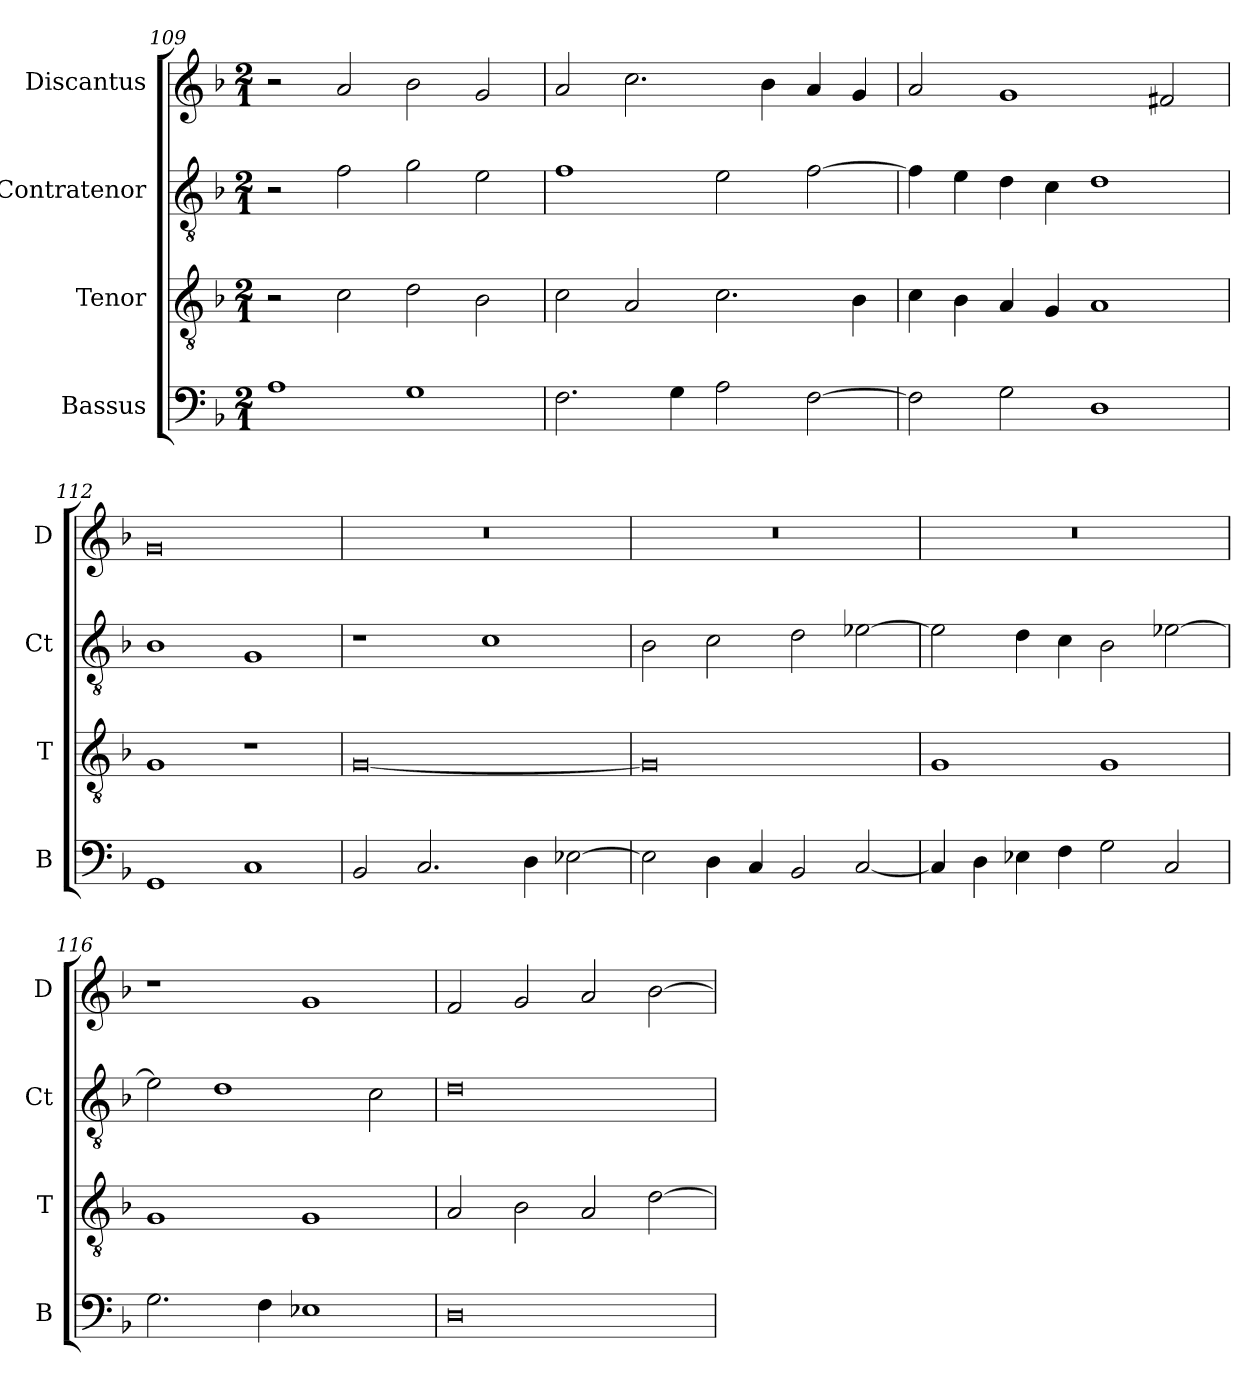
**kern	**kern	**kern	**kern
*part4	*part3	*part2	*part1
*staff4	*staff3	*staff2	*staff1
*I"Bassus	*I"Tenor	*I"Contratenor	*I"Discantus
*I'B	*I'T	*I'Ct	*I'D
*clefF4	*clefGv2	*clefGv2	*clefG2
*k[b-]	*k[b-]	*k[b-]	*k[b-]
*M2/1	*M2/1	*M2/1	*M2/1
=109	=109	=109	=109
1A	2r	2r	2r
.	2c\	2f\	2a/
1G	2d\	2g\	2b-\
.	2B-\	2e\	2g/
=110	=110	=110	=110
2.F\	2c\	1f	2a/
.	2A/	.	2.cc\
4G\	.	.	.
2A\	2.c\	2e\	.
.	.	.	4b-\
[2F\	.	[2f\	4a/
.	4B-\	.	4g/
=111	=111	=111	=111
2F\]	4c\	4f\]	2a/
.	4B-\	4e\	.
2G\	4A/	4d\	1g
.	4G/	4c\	.
1D	1A	1d	.
.	.	.	2f#X/
=112	=112	=112	=112
1GG	1G	1B-	0g
1C	1r	1G	.
=113	=113	=113	=113
2BB-/	[0G	1r	0r
2.C/	.	.	.
.	.	1c	.
4D\	.	.	.
[2E-X\	.	.	.
=114	=114	=114	=114
2E-\]	0G]	2B-\	0r
4D\	.	2c\	.
4C/	.	.	.
2BB-/	.	2d\	.
[2C/	.	[2e-X\	.
=115	=115	=115	=115
4C/]	1G	2e-\]	0r
4D\	.	.	.
4E-X\	.	4d\	.
4F\	.	4c\	.
2G\	1G	2B-\	.
2C/	.	[2e-X\	.
=116	=116	=116	=116
2.G\	1G	2e-\]	1r
.	.	1d	.
4F\	.	.	.
1E-X	1G	.	1g
.	.	2c\	.
=117	=117	=117	=117
0D	2A/	0d	2f/
.	2B-\	.	2g/
.	2A/	.	2a/
.	[2d\	.	[2b-\
=	=	=	=
*-	*-	*-	*-
